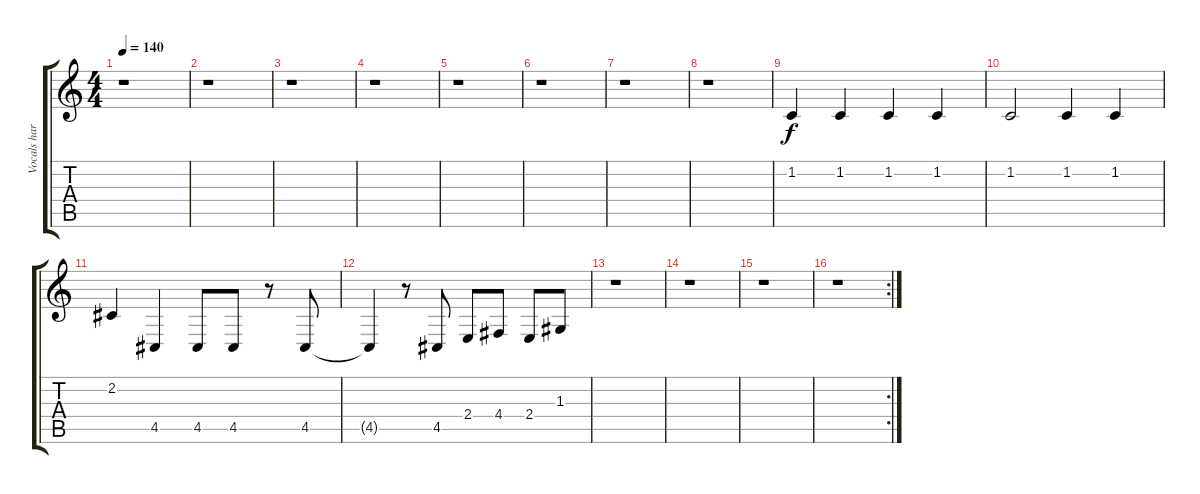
\track ("Vocals harmonies" "Vocals har") {instrument viola}
\staff {score tabs}
\tuning (E4 B3 G3 D3 A2 E2) {hide}
\ts (4 4)
\tempo 140
\clef g2
\ks c
r.1{dy f} |
r.1 |
r.1 |
r.1 |
r.1 |
r.1 |
r.1 |
r.1 |
1.2.4 1.2.4 1.2.4 1.2.4 |
1.2.2 1.2.4 1.2.4 |
2.2.4 4.5.4 4.5.8 4.5.8 r.8 4.5.8 |
4.5{t}.4 r.8 4.5.8 2.4.8 4.4.8 2.4.8 1.3.8 |
r.1 |
r.1 |
r.1 |
\rc 2
r.1
